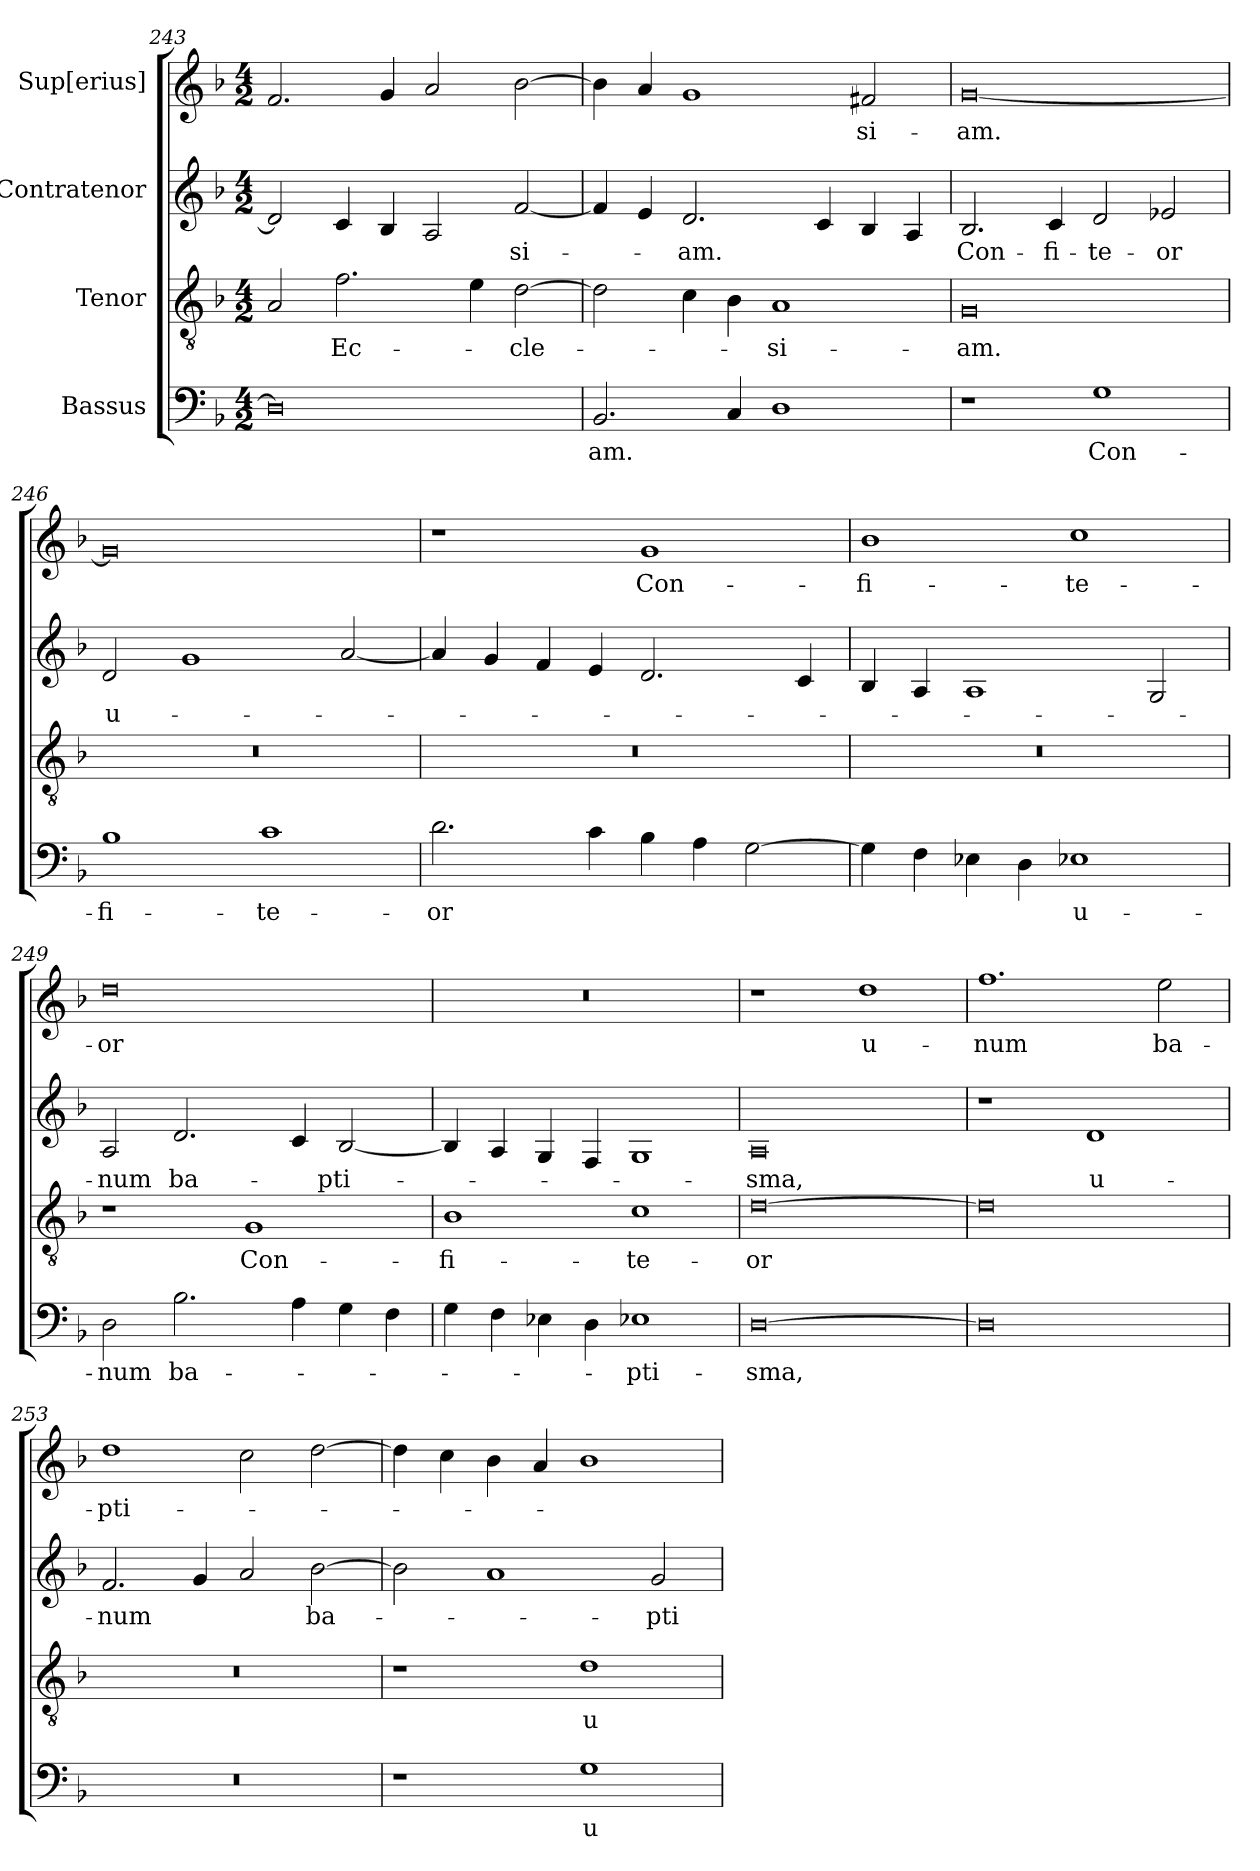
**kern	**text	**kern	**text	**kern	**text	**kern	**text
*part4	*part4	*part3	*part3	*part2	*part2	*part1	*part1
*staff4	*staff4	*staff3	*staff3	*staff2	*staff2	*staff1	*staff1
*I"Bassus	*	*I"Tenor	*	*I"Contratenor	*	*I"Sup[erius]	*
*clefF4	*	*clefGv2	*	*clefG2	*	*clefG2	*
*k[b-]	*	*k[b-]	*	*k[b-]	*	*k[b-]	*
*M4/2	*	*M4/2	*	*M4/2	*	*M4/2	*
=243	=243	=243	=243	=243	=243	=243	=243
0D\]	.	2A/	.	2d/]	.	2.f/	.
.	.	2.f\	Ec-	4c/	.	.	.
.	.	.	.	4B-/	.	4g/	.
.	.	.	.	2A/	.	2a/	.
.	.	4e\	.	.	.	.	.
.	.	[2d\	-cle-	[2f/	-si-	[2b-\	.
=244	=244	=244	=244	=244	=244	=244	=244
2.BB-/	-am.	2d\]	.	4f/]	.	4b-\]	.
.	.	.	.	4e/	.	4a/	.
.	.	4c\	.	2.d/	-am.	1g/	.
4C/	.	4B-\	.	.	.	.	.
1D\	.	1A/	-si-	.	.	.	.
.	.	.	.	4c/	.	.	.
.	.	.	.	4B-/	.	2f#X/	-si-
.	.	.	.	4A/	.	.	.
=245	=245	=245	=245	=245	=245	=245	=245
1r	.	0G/	-am.	2.B-/	Con-	[0g/	-am.
.	.	.	.	4c/	-fi-	.	.
1G\	Con-	.	.	2d/	-te-	.	.
.	.	.	.	2e-X/	-or	.	.
=246	=246	=246	=246	=246	=246	=246	=246
1B-\	-fi-	0r	.	2d/	u-	0g/]	.
.	.	.	.	1g/	.	.	.
1c\	-te-	.	.	.	.	.	.
.	.	.	.	[2a/	.	.	.
=247	=247	=247	=247	=247	=247	=247	=247
2.d\	-or	0r	.	4a/]	.	1r	.
.	.	.	.	4g/	.	.	.
.	.	.	.	4f/	.	.	.
4c\	.	.	.	4e/	.	.	.
4B-\	.	.	.	2.d/	.	1g/	Con-
4A\	.	.	.	.	.	.	.
[2G\	.	.	.	.	.	.	.
.	.	.	.	4c/	.	.	.
=248	=248	=248	=248	=248	=248	=248	=248
4G\]	.	0r	.	4B-/	.	1b-\	-fi-
4F\	.	.	.	4A/	.	.	.
4E-X\	.	.	.	1A/	.	.	.
4D\	.	.	.	.	.	.	.
1E-X\	u-	.	.	.	.	1cc\	-te-
.	.	.	.	2G/	.	.	.
=249	=249	=249	=249	=249	=249	=249	=249
2D\	-num	1r	.	2A/	-num	0dd\	-or
2.B-\	ba-	.	.	2.d/	ba-	.	.
.	.	1G/	Con-	.	.	.	.
4A\	.	.	.	4c/	.	.	.
4G\	.	.	.	[2B-/	-pti-	.	.
4F\	.	.	.	.	.	.	.
=250	=250	=250	=250	=250	=250	=250	=250
4G\	.	1B-\	-fi-	4B-/]	.	0r	.
4F\	.	.	.	4A/	.	.	.
4E-X\	.	.	.	4G/	.	.	.
4D\	.	.	.	4F/	.	.	.
1E-X\	-pti-	1c\	-te-	1G/	.	.	.
=251	=251	=251	=251	=251	=251	=251	=251
[0D\	-sma,	[0d\	-or	0A/	-sma,	1r	.
.	.	.	.	.	.	1dd\	u-
=252	=252	=252	=252	=252	=252	=252	=252
0D\]	.	0d\]	.	1r	.	1.ff\	-num
.	.	.	.	1d/	u-	.	.
.	.	.	.	.	.	2ee\	ba-
=253	=253	=253	=253	=253	=253	=253	=253
0r	.	0r	.	2.f/	-num	1dd\	-pti-
.	.	.	.	4g/	.	.	.
.	.	.	.	2a/	.	2cc\	.
.	.	.	.	[2b-\	ba-	[2dd\	.
=254	=254	=254	=254	=254	=254	=254	=254
1r	.	1r	.	2b-\]	.	4dd\]	.
.	.	.	.	.	.	4cc\	.
.	.	.	.	1a/	.	4b-\	.
.	.	.	.	.	.	4a/	.
1G\	u-	1d\	u-	.	.	1b-\	.
.	.	.	.	2g/	-pti-	.	.
=	=	=	=	=	=	=	=
*-	*-	*-	*-	*-	*-	*-	*-
